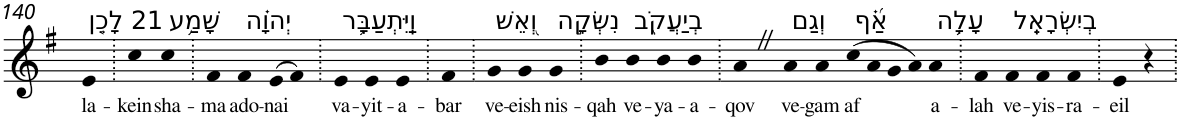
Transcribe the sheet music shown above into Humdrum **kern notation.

**kern	**text
*part1	*part1
*staff1	*staff1
*I"Piano	*
*I'Pno	*
!!LO:PB:g=z
*clefG2	*
*k[f#]	*
*G:	*
=140	=140
!LO:TX:a:t=21 לָכֵ֤ן	!
!	!LO:LY:b
4e	la-
=141.	=141.
!	!LO:LY:b
4cc	-kein
!LO:TX:a:t=שָׁמַ֥ע	!
!	!LO:LY:b
4cc	sha-
=142.	=142.
!	!LO:LY:b
4f#	-ma
!LO:TX:a:t=יְהוָ֗ה	!
!	!LO:LY:b
4f#	ado-
!	!LO:LY:b
(>8e	-nai
8f#)	.
=143.	=143.
!LO:TX:a:t=וַֽיִּתְעַבָּ֥ר	!
!	!LO:LY:b
4e	va-
!	!LO:LY:b
4e	-yit-
!	!LO:LY:b
4e	-a-
=144.	=144.
!	!LO:LY:b
4f#	-bar
=145.	=145.
!LO:TX:a:t=וְ֭אֵשׁ	!
!	!LO:LY:b
4g	ve-
!	!LO:LY:b
4g	-eish
!LO:TX:a:t=נִשְּׂקָ֣ה	!
!	!LO:LY:b
4g	nis-
=146.	=146.
!	!LO:LY:b
4b	-qah
!LO:TX:a:t=בְיַעֲקֹ֑ב	!
!	!LO:LY:b
4b	ve-
!	!LO:LY:b
4b	-ya-
!	!LO:LY:b
4b	-a-
=147.	=147.
!	!LO:LY:b
4aZ	-qov
!LO:TX:a:t=וְגַם	!
!	!LO:LY:b
4a	ve-
!	!LO:LY:b
4a	-gam
!LO:TX:a:t=אַ֝֗ף	!
!	!LO:LY:b
(>8cc	af
8a	.
8g	.
8a)	.
!LO:TX:a:t=עָלָ֥ה	!
!	!LO:LY:b
4a	a-
=148.	=148.
!	!LO:LY:b
4f#	-lah
!LO:TX:a:t=בְיִשְׂרָאֵֽל	!
!	!LO:LY:b
4f#	ve-
!	!LO:LY:b
4f#	-yis-
!	!LO:LY:b
4f#	-ra-
=149.	=149.
!	!LO:LY:b
4e	-eil
4r	.
=.	=.
*-	*-
